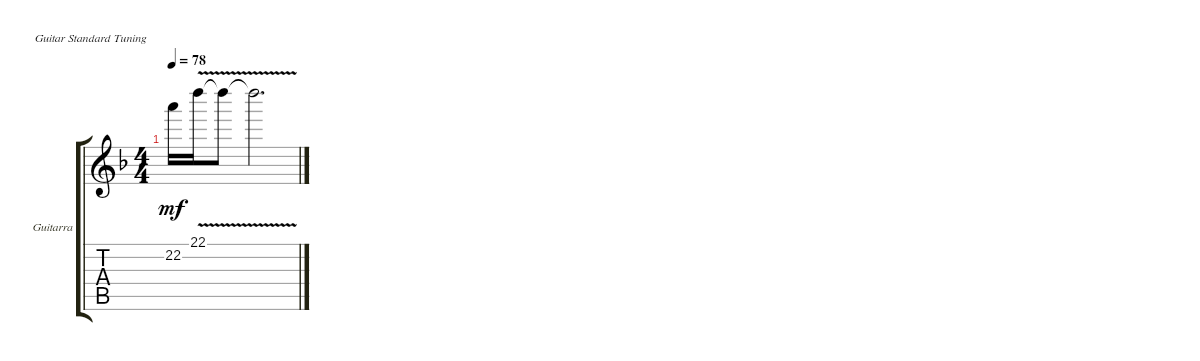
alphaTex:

\defaultSystemsLayout 4
\bracketExtendMode groupsimilarinstruments
\firstSystemTrackNameOrientation horizontal
\otherSystemsTrackNameOrientation horizontal
\track ("Guitarra Clásica - Piano" "Guitarra") {instrument acousticguitarnylon}
\staff {score tabs}
\tuning (E4 B3 G3 D3 A2 E2)
\ts (4 4)
\tempo 78
\clef g2
\ks dminor
22.2.16{dy mf} 22.1{v}.16 22.1{v t}.8 22.1{v t}.2{d}
